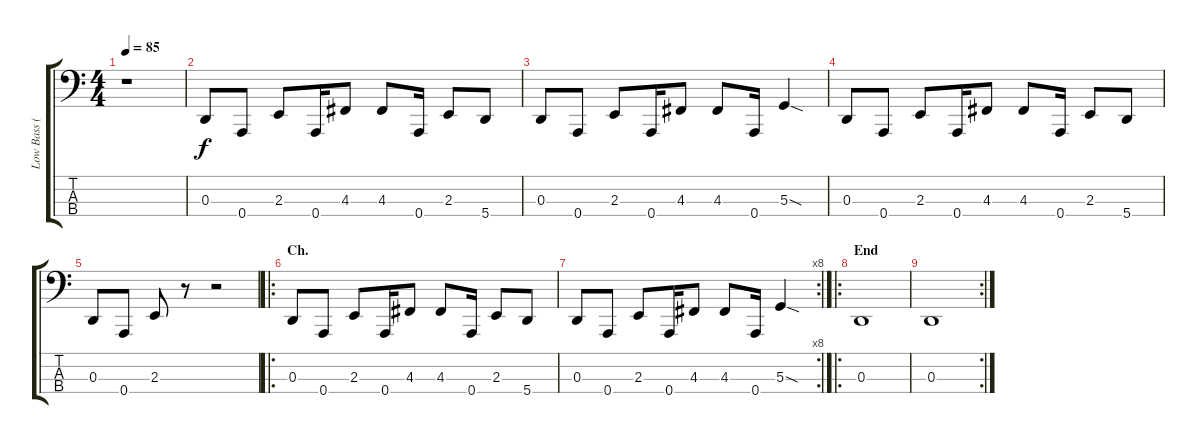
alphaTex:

\track ("Low Bass (BEAD down 1 step)" "Low Bass (") {instrument electricbassfinger}
\staff {score tabs}
\tuning (C2 G1 D1 A0) {hide}
\ts (4 4)
\tempo 85
\clef f4
\ks c
r.1{dy f} |
0.3.8 0.4.8 2.3.8 0.4.16 4.3.8 4.3.8 0.4.16 2.3.8 5.4.8 |
0.3.8 0.4.8 2.3.8 0.4.16 4.3.8 4.3.8 0.4.16 5.3{sod}.4 |
0.3.8 0.4.8 2.3.8 0.4.16 4.3.8 4.3.8 0.4.16 2.3.8 5.4.8 |
0.3.8 0.4.8 2.3.8 r.8 r.2 |
\ro
\section ("" "Ch.")
0.3.8 0.4.8 2.3.8 0.4.16 4.3.8 4.3.8 0.4.16 2.3.8 5.4.8 |
\rc 8
0.3.8 0.4.8 2.3.8 0.4.16 4.3.8 4.3.8 0.4.16 5.3{sod}.4 |
\ro
\section ("" "End")
0.3.1 |
\rc 2
0.3.1
